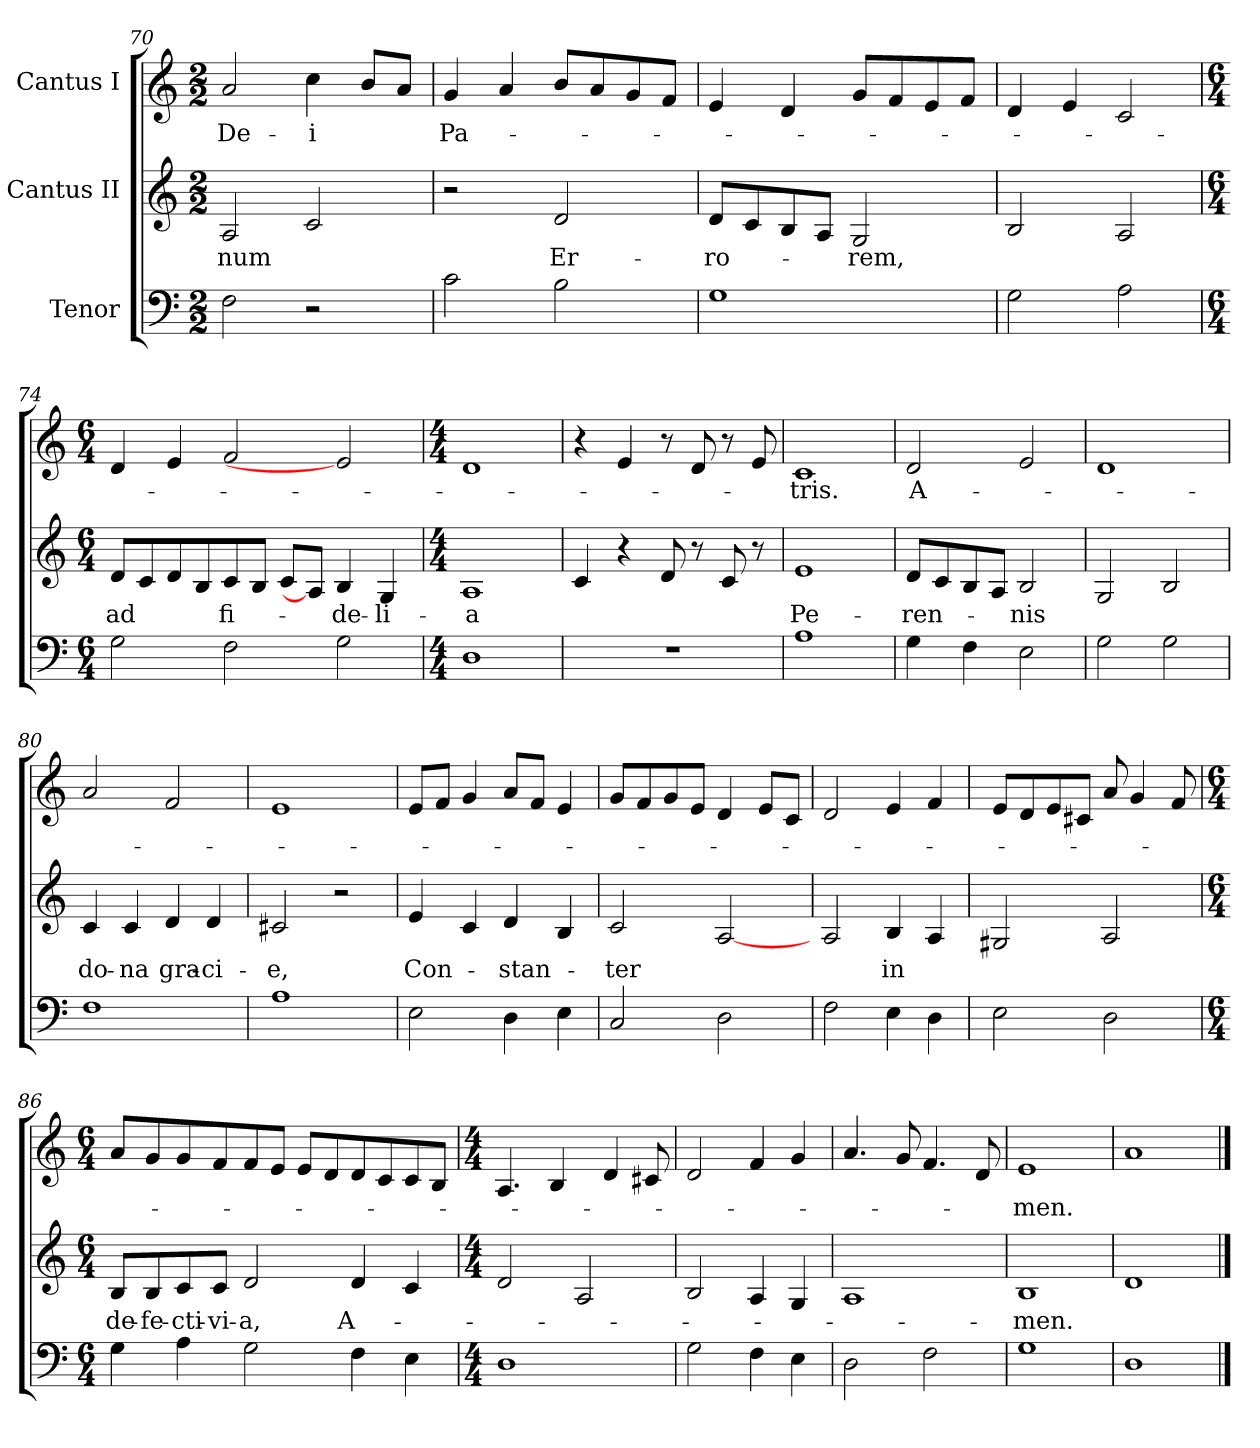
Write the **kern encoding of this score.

**kern	**kern	**text	**kern	**text
*part3	*part2	*part2	*part1	*part1
*staff3	*staff2	*staff2	*staff1	*staff1
*I"Tenor	*I"Cantus II	*	*I"Cantus I	*
*clefF4	*clefG2	*	*clefG2	*
*k[]	*k[]	*	*k[]	*
*C:	*C:	*	*C:	*
*M2/2	*M2/2	*	*M2/2	*
=70	=70	=70	=70	=70
!	!	!LO:LY:b:color=#000000	!	!LO:LY:b:color=#000000
2Fi\	2Ai/	-num	2ai/	De-
!	!	!	!	!LO:LY:b:color=#000000
2r	2ci/	.	4cci\	-i
.	.	.	8bi/L	.
.	.	.	8ai/J	.
=71	=71	=71	=71	=71
!	!	!	!	!LO:LY:b:color=#000000
2ci\	2r	.	4gi/	Pa-
.	.	.	4ai/	.
!	!	!LO:LY:b:color=#000000	!	!
2Bi\	2di/	Er-	8bi/L	.
.	.	.	8ai/	.
.	.	.	8gi/	.
.	.	.	8fi/J	.
=72	=72	=72	=72	=72
!	!	!LO:LY:b:color=#000000	!	!
1Gi\	8di/L	-ro-	4ei/	.
.	8ci/	.	.	.
.	8Bi/	.	4di/	.
.	8Ai/J	.	.	.
!	!	!LO:LY:b:color=#000000	!	!
.	2Gi/	-rem,	8gi/L	.
.	.	.	8fi/	.
.	.	.	8ei/	.
.	.	.	8fi/J	.
=73	=73	=73	=73	=73
2Gi\	2Bi/	.	4di/	.
.	.	.	4ei/	.
2Ai\	2Ai/	.	2ci/	.
!!LO:LB:g=z
=74	=74	=74	=74	=74
*M6/4	*M6/4	*	*M6/4	*
!	!	!LO:LY:b:color=#000000	!	!
2Gi\	8di/L	ad	4di/	.
.	8ci/	.	.	.
.	8di/	.	4ei/	.
.	8Bi/	.	.	.
!	!	!LO:LY:b:color=#000000	!	!
2Fi\	8ci/	fi-	2fi/	.
.	8Bi/J	.	.	.
.	8ci/L	.	.	.
.	8Ai/J]	.	.	.
!	!	!LO:LY:b:color=#000000	!	!
2Gi\	4Bi/	-de-	2ei/]	.
!	!	!LO:LY:b:color=#000000	!	!
.	4Gi/	-li-	.	.
=75	=75	=75	=75	=75
*M4/4	*M4/4	*	*M4/4	*
!	!	!LO:LY:b:color=#000000	!	!
1Di\	1Ai/	-a	1di/	.
=76	=76	=76	=76	=76
1r	4ci/	.	4r	.
.	4r	.	4ei/	.
.	8di/L	.	8r	.
.	8r	.	8di/L	.
.	8ci/L	.	8r	.
.	8r	.	8ei/L	.
=77	=77	=77	=77	=77
!	!	!LO:LY:b:color=#000000	!	!LO:LY:b:color=#000000
1Ai\	1ei/	Pe-	1ci/	-tris.
=78	=78	=78	=78	=78
!	!	!LO:LY:b:color=#000000	!	!LO:LY:b:color=#000000
4Gi\	8di/L	-ren-	2di/	A-
.	8ci/	.	.	.
4Fi\	8Bi/	.	.	.
.	8Ai/J	.	.	.
!	!	!LO:LY:b:color=#000000	!	!
2Ei\	2Bi/	-nis	2ei/	.
=79	=79	=79	=79	=79
2Gi\	2Gi/	.	1di/	.
2Gi\	2Bi/	.	.	.
!!LO:PB:g=z
=80	=80	=80	=80	=80
!	!	!LO:LY:b:color=#000000	!	!
1Fi\	4ci/	do-	2ai/	.
!	!	!LO:LY:b:color=#000000	!	!
.	4ci/	-na	.	.
!	!	!LO:LY:b:color=#000000	!	!
.	4di/	gra-	2fi/	.
!	!	!LO:LY:b:color=#000000	!	!
.	4di/	-ci-	.	.
=81	=81	=81	=81	=81
!	!	!LO:LY:b:color=#000000	!	!
1Ai\	2c#Xi/	-e,	1ei/	.
.	2r	.	.	.
=82	=82	=82	=82	=82
!	!	!LO:LY:b:color=#000000	!	!
2Ei\	4ei/	Con-	8ei/L	.
.	.	.	8fi/J	.
.	4ci/	.	4gi/	.
!	!	!LO:LY:b:color=#000000	!	!
4Di\	4di/	-stan-	8ai/L	.
.	.	.	8fi/J	.
4Ei\	4Bi/	.	4ei/	.
=83	=83	=83	=83	=83
!	!	!LO:LY:b:color=#000000	!	!
2Ci/	2ci/	-ter	8gi/L	.
.	.	.	8fi/	.
.	.	.	8gi/	.
.	.	.	8ei/J	.
2Di\	[2Ai/	.	4di/	.
.	.	.	8ei/L	.
.	.	.	8ci/J	.
=84	=84	=84	=84	=84
2Fi\	2Ai/	.	2di/	.
!	!	!LO:LY:b:color=#000000	!	!
4Ei\	4Bi/	in	4ei/	.
4Di\	4Ai/	.	4fi/	.
!!LO:LB:g=z
=85	=85	=85	=85	=85
2Ei\	2G#Xi/	.	8ei/L	.
.	.	.	8di/	.
.	.	.	8ei/	.
.	.	.	8c#Xi/J	.
2Di\	2Ai/	.	8ai/L	.
.	.	.	4gi/	.
.	.	.	8fi/L	.
=86	=86	=86	=86	=86
*M6/4	*M6/4	*	*M6/4	*
!	!	!LO:LY:b:color=#000000	!	!
4Gi\	8Bi/L	de-	8ai/L	.
!	!	!LO:LY:b:color=#000000	!	!
.	8Bi/	-fe-	8gi/	.
!	!	!LO:LY:b:color=#000000	!	!
4Ai\	8ci/	-cti-	8gi/	.
!	!	!LO:LY:b:color=#000000	!	!
.	8ci/J	-vi-	8fi/	.
!	!	!LO:LY:b:color=#000000	!	!
2Gi\	2di/	-a,	8fi/	.
.	.	.	8ei/J	.
.	.	.	8ei/L	.
.	.	.	8di/	.
!	!	!LO:LY:b:color=#000000	!	!
4Fi\	4di/	A-	8di/	.
.	.	.	8ci/	.
4Ei\	4ci/	.	8ci/	.
.	.	.	8Bi/J	.
!!LO:LB:g=z
=87	=87	=87	=87	=87
*M4/4	*M4/4	*	*M4/4	*
1Di\	2di/	.	4.Ai/	.
.	.	.	4Bi/	.
.	2Ai/	.	.	.
.	.	.	4di/	.
.	.	.	8c#Xi/L	.
=88	=88	=88	=88	=88
2Gi\	2Bi/	.	2di/	.
4Fi\	4Ai/	.	4fi/	.
4Ei\	4Gi/	.	4gi/	.
=89	=89	=89	=89	=89
2Di\	1Ai/	.	4.ai/	.
.	.	.	8gi/L	.
2Fi\	.	.	4.fi/	.
.	.	.	8di/L	.
=90	=90	=90	=90	=90
!	!	!LO:LY:b:color=#000000	!	!LO:LY:b:color=#000000
1Gi\	1Bi/	-men.	1ei/	-men.
=91	=91	=91	=91	=91
1Di\	1di/	.	1ai/	.
==	==	==	==	==
*-	*-	*-	*-	*-
